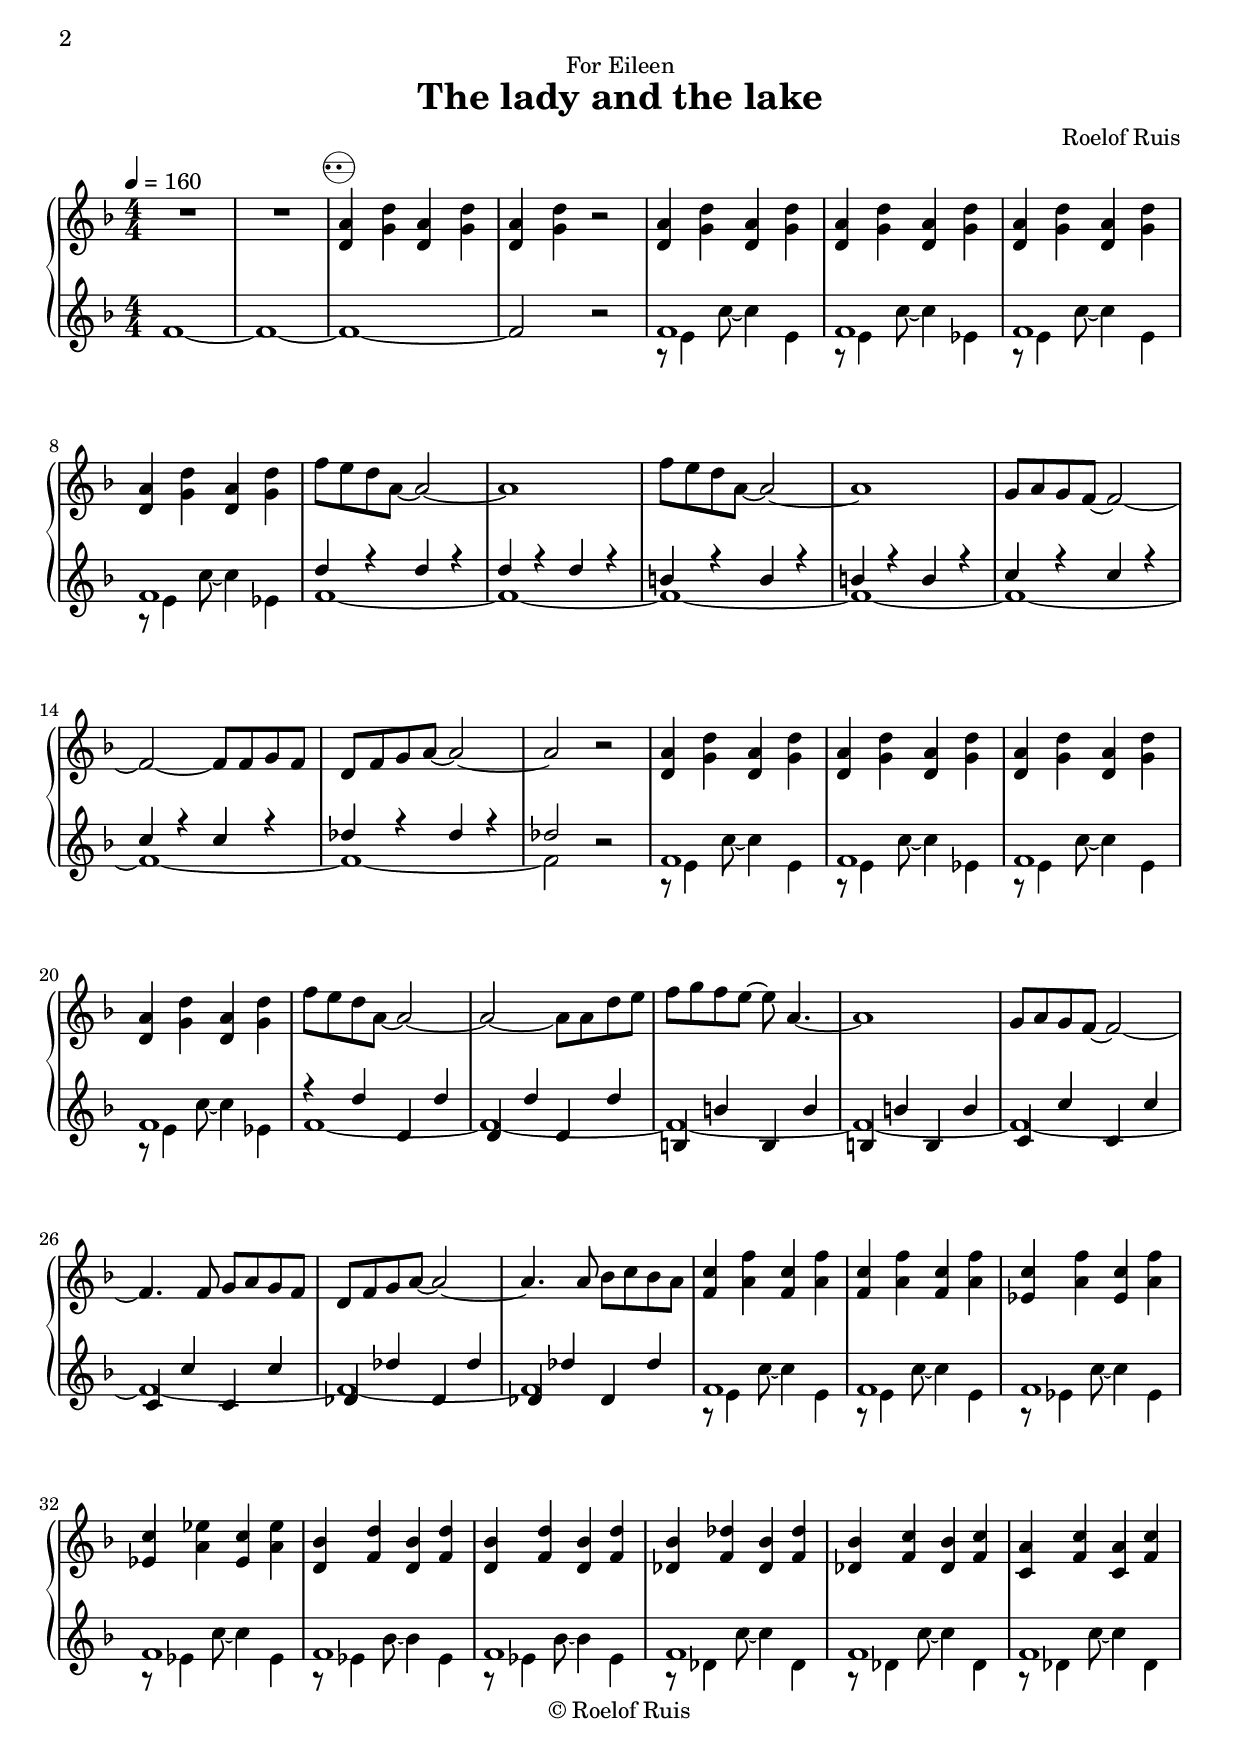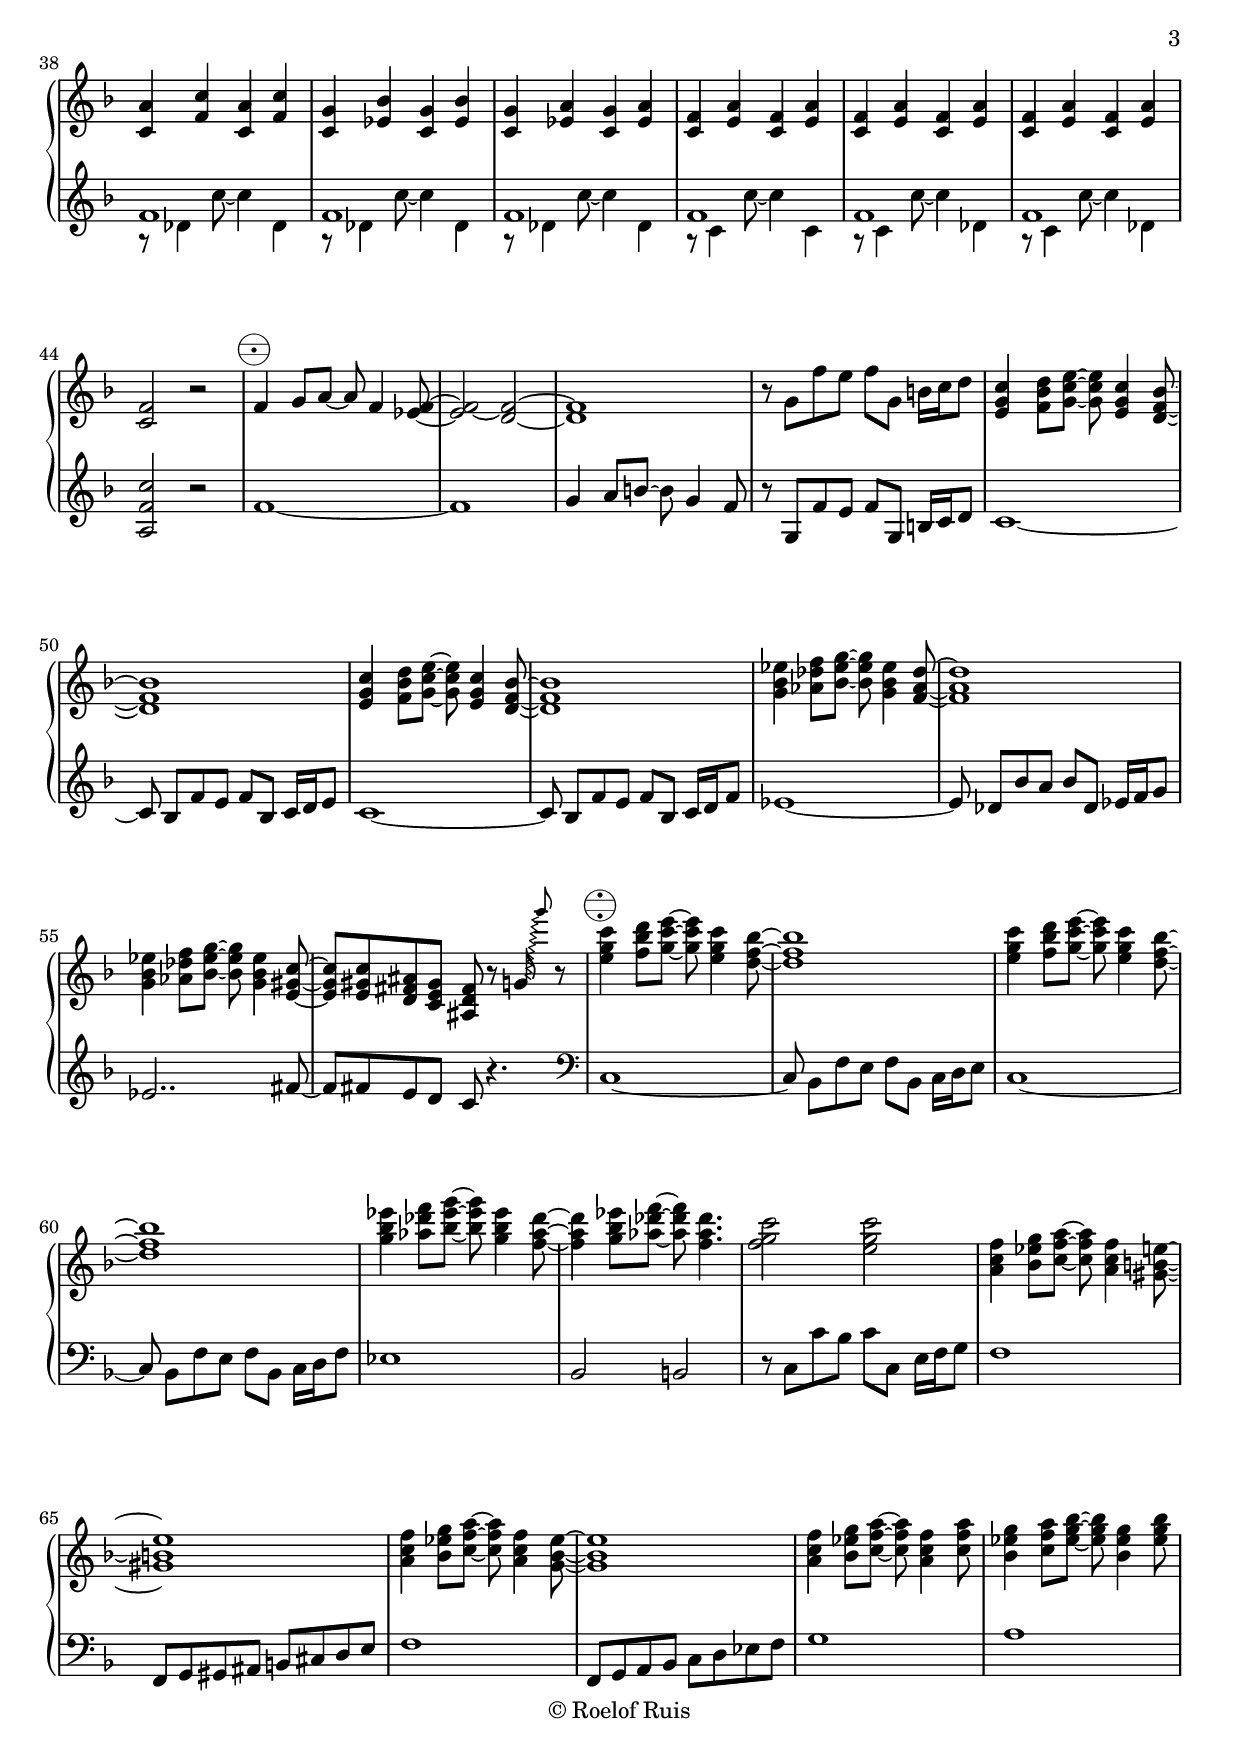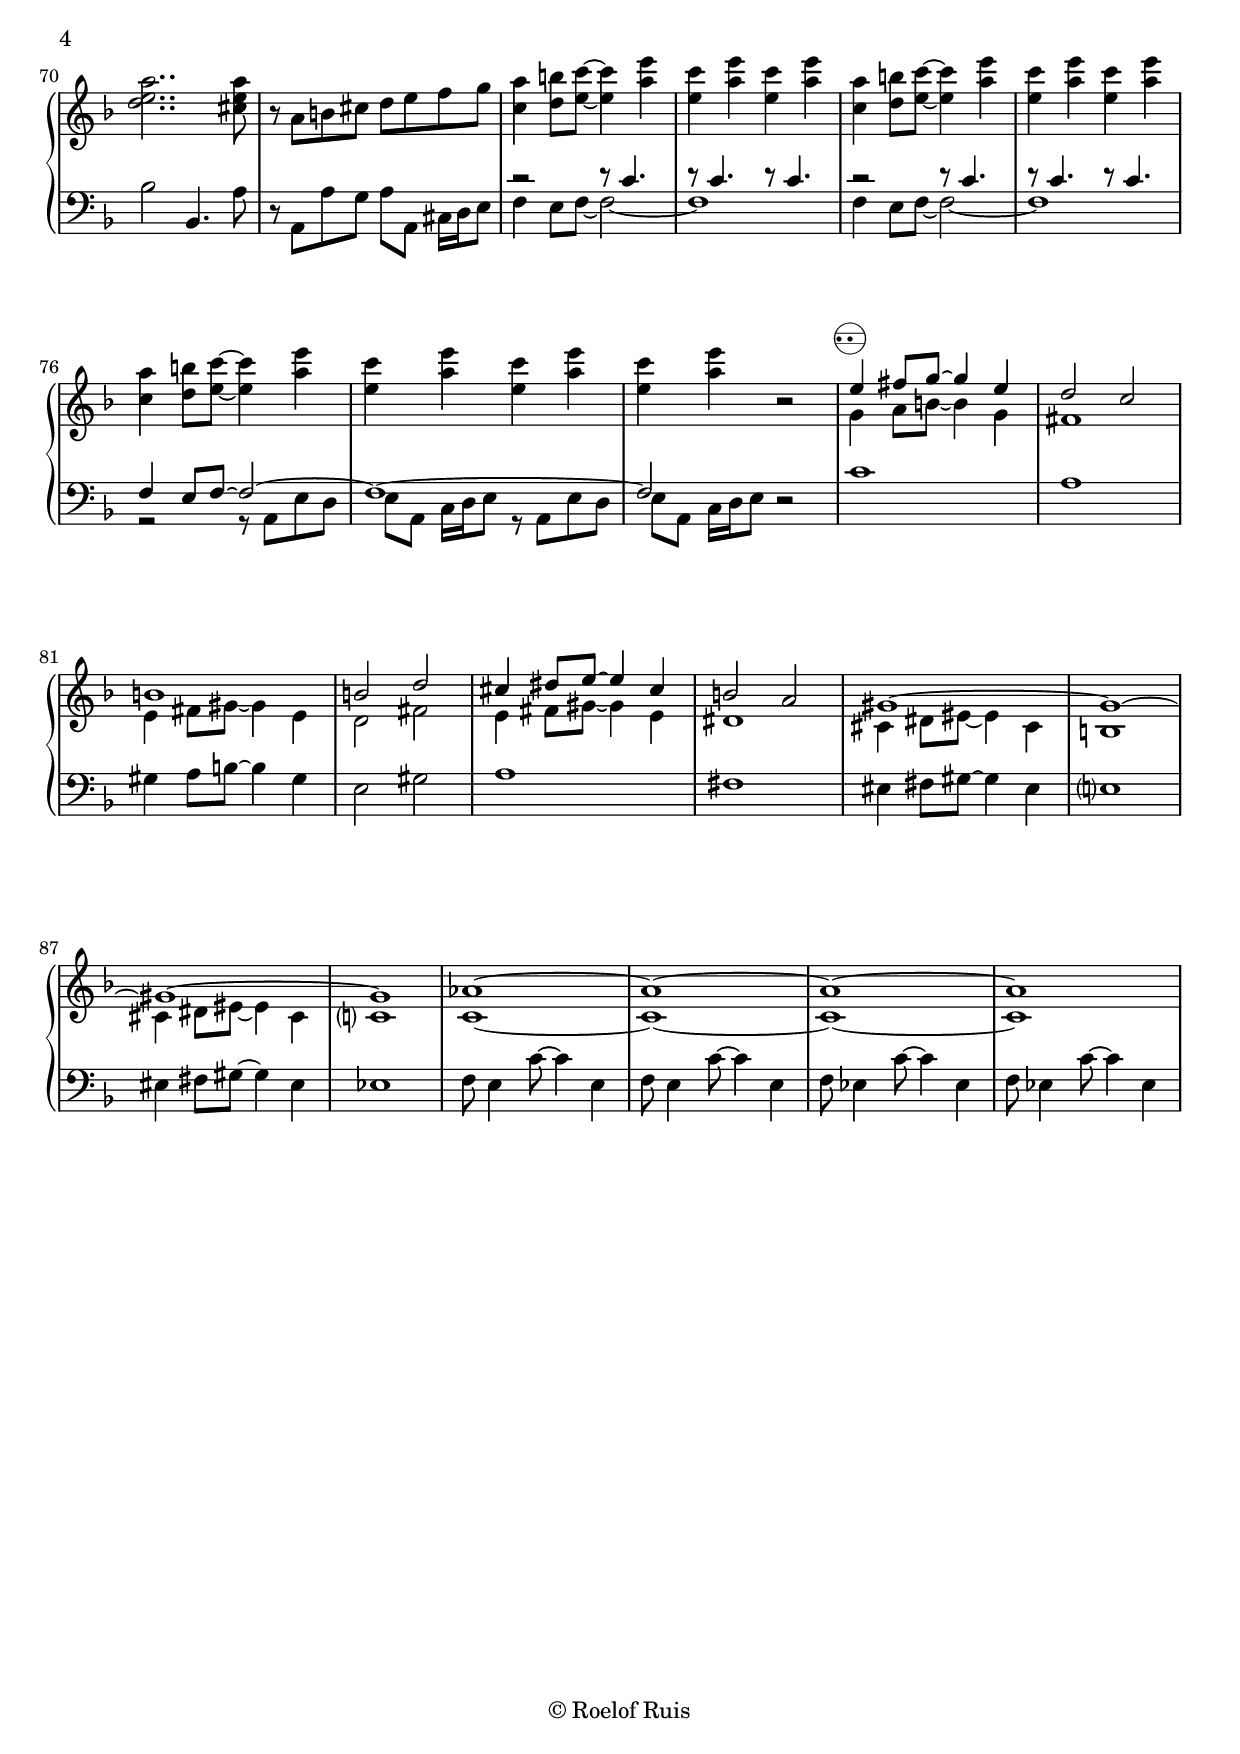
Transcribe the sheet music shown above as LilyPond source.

\version "2.20.0"

\version "2.20.0"

% ---- Bellows ----
out = ^\markup { \musicglyph #"accordion.pull" }
in = ^\markup { \musicglyph #"accordion.push" }

outsub = _\markup { \musicglyph #"accordion.pull" }
insub = _\markup { \musicglyph #"accordion.push" }

% ---- Basses ----
mj = ^\markup { \bold \magnify #0.8 { \roman M } }
mn = ^\markup { \bold \magnify #0.8 { \roman m } }
spt = ^\markup { \bold \magnify #0.8 { \roman 7 } }
vsp = ^\markup { \bold \magnify #0.8 { \roman v7 } }

bbass = _\markup {\box {\bold{BB}}}
sbass = _\markup {\box {\bold{SB}}}

% ---- Registers ----

eightva = \markup {\italic \translate #'(1.8 . 0) \raise #2 \magnify #0.8 {"8va"}}
loco    = \markup {\italic \translate #'(1.8 . 0) \raise #2 \magnify #0.8 {"loco"}}

dot = \markup {
  \musicglyph #"accordion.dot"
}

freebass = \markup {
  \musicglyph #"accordion.freebass"
}

discant = \markup {
  \musicglyph #"accordion.discant"
}

fbregz = ^\markup {
  \whiteout
  \combine
  \freebass
  \raise #0.5 \dot
}

fbrega = ^\markup {
  \whiteout
  \combine
  \freebass
  \raise #1.5 \dot
}

regz = ^\markup {
  \whiteout
  \combine
  \discant
  \raise #0.5 \dot
}

regez = ^\markup {
  \whiteout
  \combine
  \discant
    \combine
    \raise #0.5 \dot
    \eightva
}

rega = ^\markup {
  \whiteout
  \combine
  \discant
  \raise #1.5 \dot
}

regac = ^\markup {
  \whiteout
  \combine
  \discant
  \translate #'(-1 . 0) \raise #1.5 \dot
}

regzdba = ^\markup {
  \whiteout
  \combine
  \discant
  \combine
    \raise #0.5 \dot
    \combine
      \raise #1.5 \dot
      \translate #'(-1 . 0) \raise #1.5 \dot
}

regdbav = ^\markup {
  \whiteout
  \combine
  \discant
  \combine
    \raise #2.5 \dot
    \combine
      \raise #1.5 \dot
      \translate #'(-1 . 0) \raise #1.5 \dot
}

regav = ^\markup {
  \whiteout
  \combine
  \discant
  \combine
    \raise #2.5 \dot
    \raise #1.5 \dot
}

regdbaz = ^\markup {
  \whiteout
  \combine
  \discant
  \combine
    \raise #0.5 \dot
    \combine
      \raise #1.5 \dot
      \translate #'(-1 . 0) \raise #1.5 \dot
}

regdba = ^\markup {
  \whiteout
  \combine
  \discant
  \combine
    \raise #1.5 \dot
    \translate #'(-1 . 0) \raise #1.5 \dot
}

regza = ^\markup {
  \whiteout
  \combine
  \discant
  \combine
    \raise #0.5 \dot
    \raise #1.5 \dot
}

regeza = ^\markup {
  \whiteout
  \combine
  \discant
  \combine
    \raise #0.5 \dot
    \combine
      \raise #1.5 \dot
      \eightva
}

regzv = ^\markup {
  \whiteout
  \combine
  \discant
  \combine
    \raise #0.5 \dot
    \raise #2.5 \dot
}

regzav = ^\markup {
  \whiteout
  \combine
  \discant
  \combine
    \raise #2.5 \dot
    \combine
      \raise #1.5 \dot
      \raise #0.5 \dot
}

regezv = ^\markup {
  \whiteout
  \combine
  \discant
  \combine
    \raise #0.5 \dot
    \combine
      \raise #2.5 \dot
      \eightva
}

regzacv = ^\markup {
  \whiteout
  \combine
  \discant
  \combine
    \raise #2.5 \dot
    \combine
      \translate #'(-1 . 0) \raise #1.5 \dot
      \raise #0.5 \dot
}

regzacvl = ^\markup {
  \whiteout
  \combine
  \discant
  \combine
    \raise #2.5 \dot
    \combine
      \translate #'(-1 . 0) \raise #1.5 \dot
      \combine
        \raise # 0.5 \dot
        \loco
}

regzdbav = ^\markup {
  \whiteout
  \combine
  \discant
  \combine
    \raise #2.5 \dot
    \combine
      \raise #1.5 \dot
      \combine
      \translate #'(-1 . 0) \raise #1.5 \dot
      \raise #0.5 \dot
}









% ---- Other functionality ----

simile = \markup "simile"
subp = _\markup{ \italic sub \dynamic p }


options = {
  \tempo 4=160
  \numericTimeSignature
  \time 4/4
  \key f \major
}

staffRight = {
  \options
  \clef treble
  \relative c''' {
    R1*2 |
    <a, d,>4\regdba <d g,> <a d,> <d g,> |
    <a d,>4 <d g,> r2 |
    
    <a d,>4 <d g,> <a d,> <d g,> |
    <a d,>4 <d g,> <a d,> <d g,> |
    <a d,>4 <d g,> <a d,> <d g,> |
    <a d,>4 <d g,> <a d,> <d g,> |
    
    f8 e d a~ a2~ |
    a1 |
    f'8 e d a~ a2~ |
    a1 |
    g8 a g f~ f2~ |
    f2~ f8 f g f |
    d8 f g a~ a2~ |
    a2 r |
    
    <a d,>4 <d g,> <a d,> <d g,> |
    <a d,>4 <d g,> <a d,> <d g,> |
    <a d,>4 <d g,> <a d,> <d g,> |
    <a d,>4 <d g,> <a d,> <d g,> |
    
    f8 e d a~ a2~ |
    a2~ a8 a d e |
    f g f e~ e a,4.~ |
    a1 |
    g8 a g f~ f2~ |
    f4. f8 g a g f |
    d8 f g a~ a2~ |
    a4. a8 bes c bes a |
    
    <c f,>4 <f a,> <c f,> <f a,> |
    <c f,> <f a,> <c f,> <f a,> |
    <c es,> <f a,> <c es,> <f a,> |
    <c es,> <es a,> <c es,> <es a,> |
    <bes d,> <d f,> <bes d,> <d f,> |
    <bes d,> <d f,> <bes d,> <d f,> |
    <bes des,> <des f,> <bes des,> <des f,> |
    <bes des,> <c f,> <bes des,> <c f,> |
    <a c,> <c f,> <a c,> <c f,> |
    <a c,> <c f,> <a c,> <c f,> |
    <g c,> <bes es,> <g c,> <bes es,> |
    <g c,> <a es> <g c,> <a es> |
    <f c> <a e> <f c> <a e> |
    <f c> <a e> <f c> <a e> |
    <f c> <a e> <f c> <a e> |
    <f c>2 r2 |

    f4\rega g8 a~ a f4 <f~ es~>8 |
    <f~ es>2 <f~ d~> |
    <f d>1 |
    r8 g f' e f g, b16 c d8 |
    
    <c g e>4 <d bes f>8 <e~ c~ g~> <e c g> <c g e>4 <bes~ f~ d~>8 |
    <bes f d>1 |
    <c g e>4 <d bes f>8 <e~ c~ g~> <e c g> <c g e>4 <bes~ f~ d~>8 |
    <bes f d>1 |

    <es bes g>4 <f des as>8 <g~ es~ bes~> <g es bes> <es bes g>4 <des~ as~ f~>8 |
    <des as f>1 |
    <es bes g>4 <f des as>8 <g~ es~ bes~> <g es bes> <es bes g>4 <c~ gis~ e~>8 |
    \override Glissando.style = #'zigzag
    <c gis e>8 <c gis e> <ais fis d> <gis e c> <fis d ais> r8 \afterGrace g8 \glissando g''8 r8 |

    <c, g e>4\regzv <d bes f>8 <e~ c~ g~> <e c g> <c g e>4 <bes~ f~ d~>8 |
    <bes f d>1 |
    <c g e>4 <d bes f>8 <e~ c~ g~> <e c g> <c g e>4 <bes~ f~ d~>8 |
    <bes f d>1 |
    
    <es bes g>4 <f des as>8 <g~ es~ bes~> <g es bes> <es bes g>4 <des~ as~ f~>8 |
    <des as f>4 <es bes g>8 <f~ des~ as~> <f des as> <des as f>4. |
    <c g f>2 <c g e> |
    <f, c a>4 <g es bes>8 <a~ f~ c~> <a f c> <f c a>4 <e~ b~ gis~>8 |
    <e b gis>1 |
    <f c a>4 <g es bes>8 <a~ f~ c~> <a f c> <f c a>4 <es~ bes~ g~>8 |
    <es bes g>1 |
    <f c a>4 <g es bes>8 <a~ f~ c~> <a f c> <f c a>4 <a f c>8 |
    <g es bes>4 <a f c>8 <bes~ g~ es~> <bes g es> <g es bes>4 <bes g es>8 |
    <a e d>2.. <a e cis>8 |
    r8 a,[ b cis] d e f g |

    <a c,>4 <b d,>8 <c~ e,~>8 <c e,>4 <e a,> |
    <c e,> <e a,> <c e,> <e a,> |
    <a, c,>4 <b d,>8 <c~ e,~>8 <c e,>4 <e a,> |
    <c e,> <e a,> <c e,> <e a,> |
    
    <a, c,>4 <b d,>8 <c~ e,~>8 <c e,>4 <e a,> |
    <c e,> <e a,> <c e,> <e a,> |
    <c e,> <e a,> r2 |
    
    %R1 |
    %<ais,, fis cis>1\regdba |
    %R1 |
    %<bis gis dis>1 |
    %R1 |
    %<d bes f>1 |
    %R1 |
    %<e c g>1\fermata |
    << { e,4\regdba fis8 g~ g4 e } \\ { g,4 a8 b~ b4 g } >> |
    << { d'2 c } \\ { fis,1 } >> |
    << { b1 } \\ { e,4 fis8 gis~ gis4 e } >> |
    << { b'2 d } \\ { d,2 fis } >> |
    << { cis'4 dis8 e~ e4 cis } \\ { e,4 fis8 gis~ gis4 e } >> |
    << { b'2 a } \\ { dis,1 } >> |
    << { gis1~ } \\ { cis,4 dis8 eis~ eis4 cis } >> |
    << { gis'1~ } \\ { b,1 } >> |
    << { gis'1~ } \\ { cis,4 dis8 eis~ eis4 cis } >> |
    << { gis'1~ } \\ { c,?1 } >> |
    <as' c,>1~ |
    <as c,>1~ |
    <as c,>1~ |
    <as c,>1 |

  }
}

staffLeft = {
  \options
  \clef treble
  \relative c' {
    f1~ |
    f1~ |
    f1~ |
    f2 r2 |

    << { f1 } \\ { r8 e4 c'8~ c4 e, } >> |
    << { f1 } \\ { r8 e4 c'8~ c4 es, } >> |
    << { f1 } \\ { r8 e4 c'8~ c4 e, } >> |
    << { f1 } \\ { r8 e4 c'8~ c4 es, } >> |
    
    << 
       { 
         d'4 r d r |
         d4 r d r |
         b r b r |
         b r b r |
         c r c r |
         c r c r |
         des r des r |
         des2
       }
       \\
       { f,1~ f~ f~ f~ f~ f~ f~ f2 }
    >> r2 |
    
    << { f1 } \\ { r8 e4 c'8~ c4 e, } >> |
    << { f1 } \\ { r8 e4 c'8~ c4 es, } >> |
    << { f1 } \\ { r8 e4 c'8~ c4 e, } >> |
    << { f1 } \\ { r8 e4 c'8~ c4 es, } >> |
    
    << 
       { 
         r4 d'4 d, d' |
         d, d' d, d' |
         b, b' b, b' |
         b, b' b, b' |
         c, c' c, c' |
         c, c' c, c' |
         des, des' des, des' |
         des, des' des, des' |
       }
       \\
       { f,1~ f~ f~ f~ f~ f~ f~ f }
    >>
    
    << { f1 } \\ { r8 e4 c'8~ c4 e, } >> |
    << { f1 } \\ { r8 e4 c'8~ c4 e, } >> |
    << { f1 } \\ { r8 es4 c'8~ c4 es, } >> |
    << { f1 } \\ { r8 es4 c'8~ c4 es, } >> |
    << { f1 } \\ { r8 es4 bes'8~ bes4 es, } >> |
    << { f1 } \\ { r8 es4 bes'8~ bes4 es, } >> |
    << { f1 } \\ { r8 des4 c'8~ c4 des, } >> |
    << { f1 } \\ { r8 des4 c'8~ c4 des, } >> |
    << { f1 } \\ { r8 des4 c'8~ c4 des, } >> |
    << { f1 } \\ { r8 des4 c'8~ c4 des, } >> |
    << { f1 } \\ { r8 des4 c'8~ c4 des, } >> |
    << { f1 } \\ { r8 des4 c'8~ c4 des, } >> |
    << { f1 } \\ { r8 c4 c'8~ c4 c, } >> |
    << { f1 } \\ { r8 c4 c'8~ c4 des, } >> |
    << { f1 } \\ { r8 c4 c'8~ c4 des, } >> |
    <c' f, a,>2 r2
    
    f,1~ |
    f |
    g4 a8 b~ b g4 f8 |
    r8 g, f' e f g, b16 c d8 |
    

    c1~ |
    c8 bes[ f' e] f bes, c16 d e8 |
    c1~ |
    c8 bes[ f' e] f bes, c16 d f8 |
    es1~ |
    es8 des[ bes' a] bes des, es16 f g8 |
    es2.. fis8~ |
    fis8 fis e d c8 r4. |
    
    \clef bass
    
    c,1~ |
    c8 bes[ f' e] f bes, c16 d e8 |
    c1~ |
    c8 bes[ f' e] f bes, c16 d f8 |
    es1 |
    bes2 b |
    r8 c c' bes c c, e16 f g8 |
    
    f1 |
    f,8 g gis ais b cis d e |
    f1 |
    f,8 g a bes c d es f |
    g1 |
    a1 |
    bes2 bes,4. a'8 |
    r8 a,[ a' g] a a, cis16 d e8 |

    << { r2 r8 c'4. } \\ { f,4 e8 f8~ f2~ } >> |
    << { r8 c'4. r8 c4. } \\ { f,1 } >> |
    << { r2 r8 c'4. } \\ { f,4 e8 f8~ f2~ } >> |
    << { r8 c'4. r8 c4. } \\ { f,1 } >> |
    << { f4 e8 f8~ f2~ } \\ { r2 r8 a, e' d } >> |
    << { f1~ } \\ { e8 a, c16 d e8 r a, e' d } >> |
    << { f2 } \\ { e8 a, c16 d e8 } >> r2 |
    
    %c'8 b a e8~ e2~ |
    %e1 |
    %d'8 cis b fis8~ fis2~ |
    %fis1 |
    %e8 fis e d~ d2~ |
    %d1 |
    %b8 d e fis~ fis2~ |
    %fis1 |
    
    c'1 |
    a1 |
    gis4 a8 b~ b4 gis |
    e2 gis |
    a1 |
    fis1 |
    eis4 fis8 gis~ gis4 eis |
    e?1 |
    eis4 fis8 gis~ gis4 eis |
    es1 |
    f8 e4 c'8~ c4 e, |
    f8 e4 c'8~ c4 e, |
    f8 es4 c'8~ c4 es, |
    f8 es4 c'8~ c4 es, |
    
  }
}

dynamics = \new Dynamics {
  
}

\book {
  
  \header {
    title = "The lady and the lake"
    composer = "Roelof Ruis"
    dedication = "For Eileen"
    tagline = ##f
    instrumentName = "Accordion solo"
    year = "2022"
    description = "The start of Spring. A young, adventurous lady arrives at a small lake and decides to take short swim.\n\nWritten to practice composing by story."
    info = "For Free Bass - Difficulty: Hard"
    permission = "Licensed under the Creative Commons Attribution-NoDerivatives 4.0 International License."
    projecturl = "https://github.com/RoelofRuis/free-sheets"
    version = "March 2022"
  }

  \paper {
    max-systems-per-page = 6
    %min-systems-per-page = 5
    indent = 0.0
    %ragged-last-bottom = ##f
    print-all-headers = ##t
    
    bookTitleMarkup = \markup {
      \column {
        \vspace #2
        \fill-line { \fontsize #2 \fromproperty #'header:dedication }
        \vspace #1
        \fill-line { \fontsize #8 \fromproperty #'header:title }
        \vspace #2
        \fill-line { \fontsize #6 \italic \fromproperty #'header:composer }
        \vspace #.5
        \fill-line { \fontsize #2 \fromproperty #'header:year }
        \vspace #3
        \fill-line { \fontsize #4 \fromproperty #'header:instrumentName }
        \vspace #10
        \override #'(line-width . 55)
        \fontsize #1
        \justify-field #'header:description
        \vspace #1
        \fontsize #1
        \justify-field #'header:info
        \vspace #4
        \override #'(line-width . 55)
        \fontsize #1
        \justify-field #'header:permission
        \vspace #1
        \vspace #14
        \justify { \char ##x00A9 Roelof Ruis \concat { " - Version " \fromproperty #'header:version } }
        \typewriter { \fromproperty #'header:projecturl }
      }
    }
    
    oddFooterMarkup = \markup {
      \fill-line {
        \center-column {
          \on-the-fly #part-first-page ""
          \on-the-fly #not-first-page \line { \char ##x00A9 Roelof Ruis }
        }
      }
    }  
  }

  \score {
    \header {
      breakbefore = ##t
    }

    \new PianoStaff <<
      \new Staff = "right" \with {midiInstrument = "accordion"} \staffRight
      \dynamics
      \new Staff = "left" \with {midiInstrument = "accordion"} \staffLeft
    >>

    \layout {}
    
    \midi {}
  }
}
